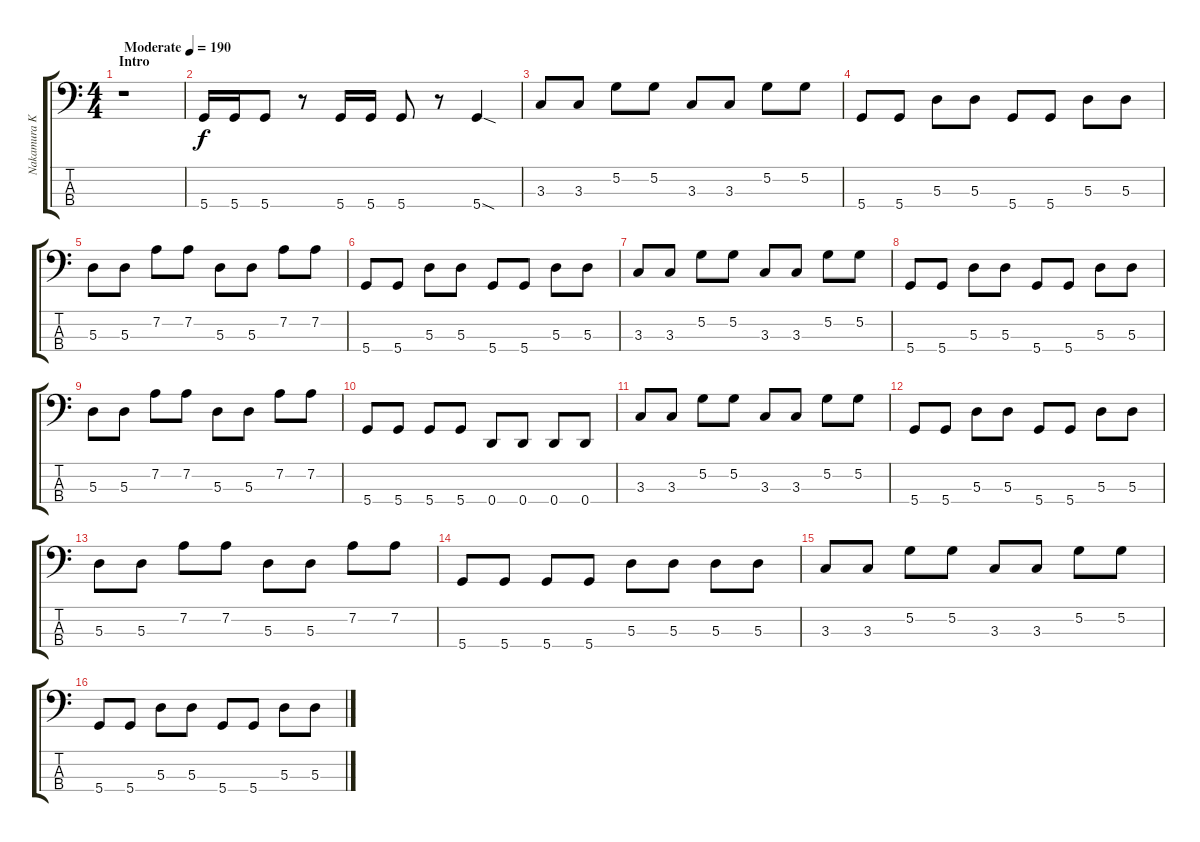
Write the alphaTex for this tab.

\track ("Nakamura Kazuhiko" "Nakamura K") {instrument electricbassfinger}
\staff {score tabs}
\tuning (G2 D2 A1 D1) {hide}
\ts (4 4)
\section ("" "Intro")
\tempo (190 "Moderate")
\clef f4
\ks c
r.1{dy f instrument electricbassfinger} |
5.4.16 5.4.16 5.4.8 r.8 5.4.16 5.4.16 5.4.8 r.8 5.4{sod}.4 |
3.3.8 3.3.8 5.2.8 5.2.8 3.3.8 3.3.8 5.2.8 5.2.8 |
5.4.8 5.4.8 5.3.8 5.3.8 5.4.8 5.4.8 5.3.8 5.3.8 |
5.3.8 5.3.8 7.2.8 7.2.8 5.3.8 5.3.8 7.2.8 7.2.8 |
5.4.8 5.4.8 5.3.8 5.3.8 5.4.8 5.4.8 5.3.8 5.3.8 |
3.3.8 3.3.8 5.2.8 5.2.8 3.3.8 3.3.8 5.2.8 5.2.8 |
5.4.8 5.4.8 5.3.8 5.3.8 5.4.8 5.4.8 5.3.8 5.3.8 |
5.3.8 5.3.8 7.2.8 7.2.8 5.3.8 5.3.8 7.2.8 7.2.8 |
5.4.8 5.4.8 5.4.8 5.4.8 0.4.8 0.4.8 0.4.8 0.4.8 |
3.3.8 3.3.8 5.2.8 5.2.8 3.3.8 3.3.8 5.2.8 5.2.8 |
5.4.8 5.4.8 5.3.8 5.3.8 5.4.8 5.4.8 5.3.8 5.3.8 |
5.3.8 5.3.8 7.2.8 7.2.8 5.3.8 5.3.8 7.2.8 7.2.8 |
5.4.8 5.4.8 5.4.8 5.4.8 5.3.8 5.3.8 5.3.8 5.3.8 |
3.3.8 3.3.8 5.2.8 5.2.8 3.3.8 3.3.8 5.2.8 5.2.8 |
5.4.8 5.4.8 5.3.8 5.3.8 5.4.8 5.4.8 5.3.8 5.3.8
